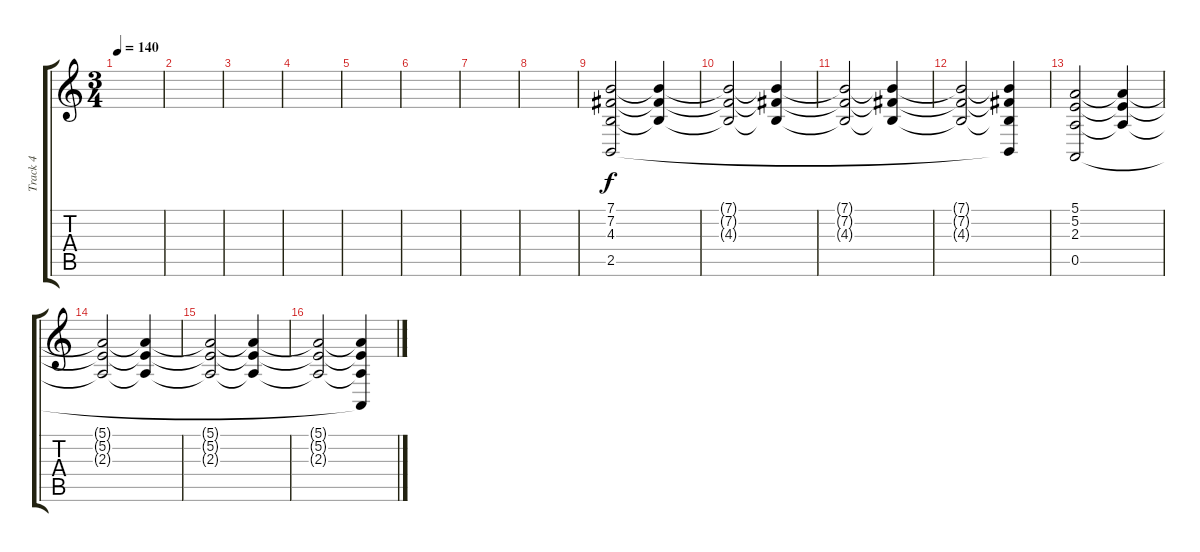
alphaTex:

\track ("Track 4" "Track 4") {instrument choiraahs}
\staff {score tabs}
\tuning (E4 B3 G3 D3 A2 E2) {hide}
\ts (3 4)
\tempo 140
\clef g2
\ks c
|
|
|
|
|
|
|
|
(7.1 7.2 4.3 2.5).2 (7.1{t} 7.2{t} 4.3{t}).4 |
(7.1{t} 7.2{t} 4.3{t}).2 (7.1{t} 7.2{t} 4.3{t}).4 |
(7.1{t} 7.2{t} 4.3{t}).2 (7.1{t} 7.2{t} 4.3{t}).4 |
(7.1{t} 7.2{t} 4.3{t}).2 (7.1{t} 7.2{t} 4.3{t} 2.5{t}).4 |
(5.1 5.2 2.3 0.5).2 (5.1{t} 5.2{t} 2.3{t}).4 |
(5.1{t} 5.2{t} 2.3{t}).2 (5.1{t} 5.2{t} 2.3{t}).4 |
(5.1{t} 5.2{t} 2.3{t}).2 (5.1{t} 5.2{t} 2.3{t}).4 |
(5.1{t} 5.2{t} 2.3{t}).2 (5.1{t} 5.2{t} 2.3{t} 0.5{t}).4
